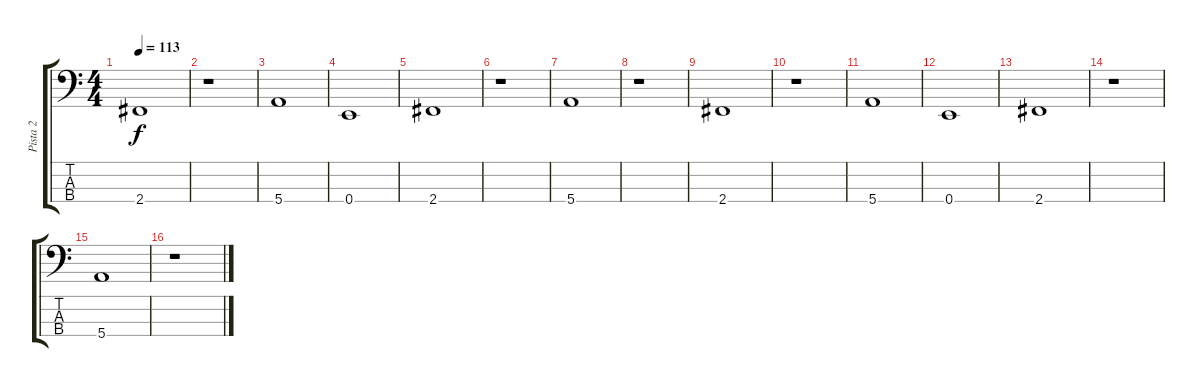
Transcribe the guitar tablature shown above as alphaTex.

\track ("Pista 2" "Pista 2") {instrument electricbassfinger}
\staff {score tabs}
\tuning (G2 D2 A1 E1) {hide}
\ts (4 4)
\tempo 113
\clef f4
\ks c
2.4.1{dy f} |
r.1 |
5.4.1 |
0.4.1 |
2.4.1 |
r.1 |
5.4.1 |
r.1 |
2.4.1 |
r.1 |
5.4.1 |
0.4.1 |
2.4.1 |
r.1 |
5.4.1 |
r.1
